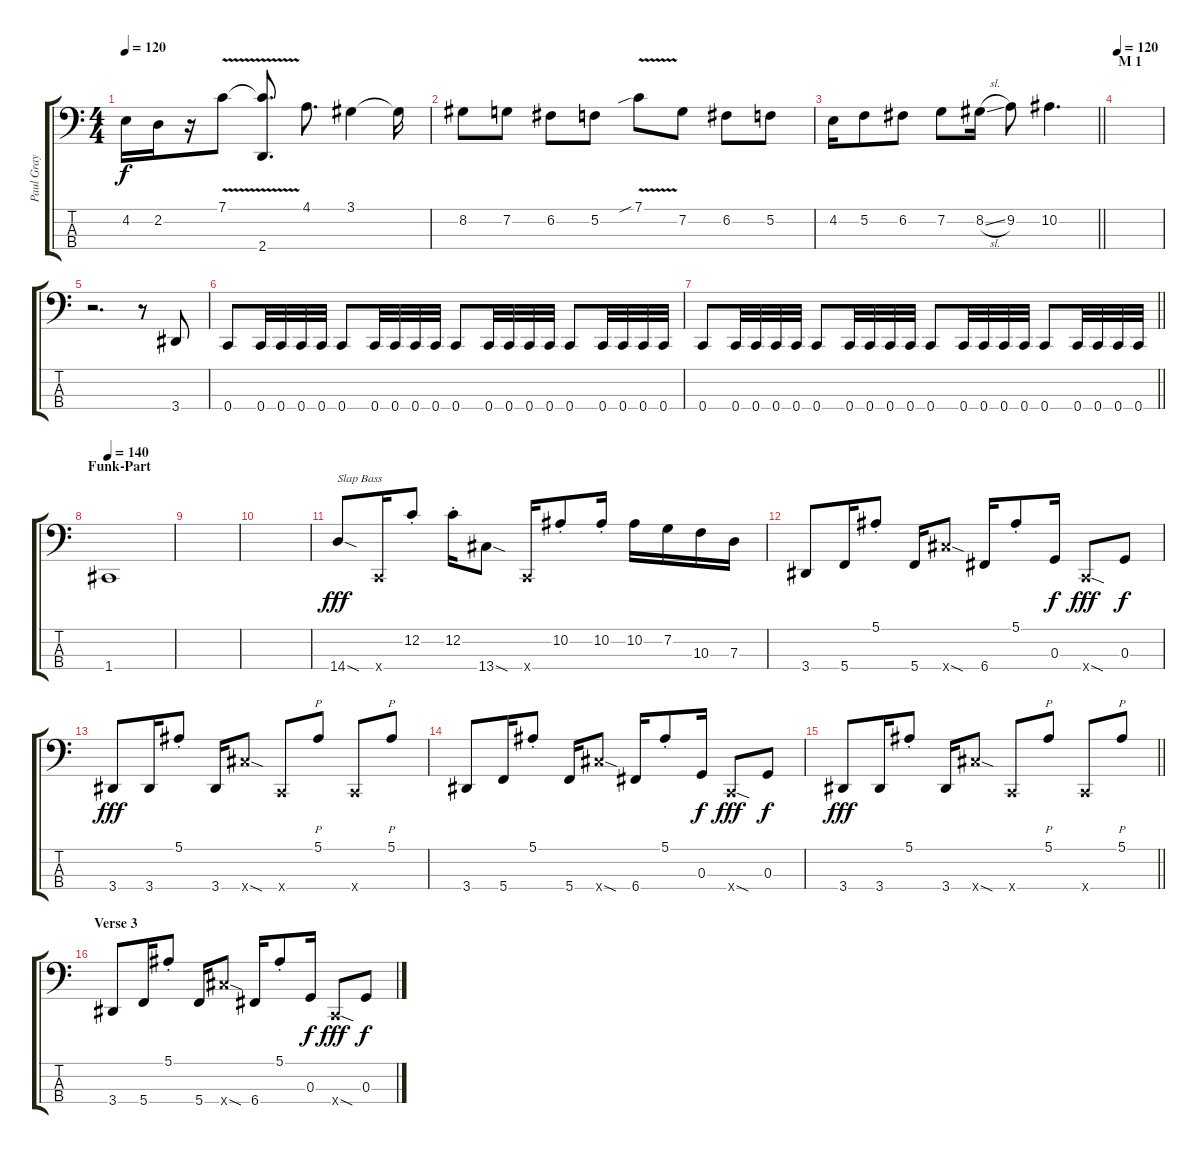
\track ("Paul Gray" "Paul Gray") {instrument slapbass2}
\staff {score tabs}
\tuning (F2 C2 G1 C1) {hide}
\ts (4 4)
\tempo 120
\clef f4
\ks c
4.2.16{dy f} 2.2.16 r.16 7.1{v}.8 (7.1{t} 2.4).8{d} 4.1.8{d} 3.1.4 3.1{t}.16 |
8.2.8 7.2.8 6.2.8 5.2.8 7.1{v sib}.8 7.2.8 6.2.8 5.2.8 |
\barLineRight lightlight
4.2.16 5.2.8 6.2.8 7.2.8 8.2{sl}.16 9.2.8 10.2.4{d} |
\section ("" "M 1")
\tempo 120
|
r.2{d} r.8 3.4.8{volume 15 instrument electricbasspick} |
0.4.8 0.4.32 0.4.32 0.4.32 0.4.32 0.4.8 0.4.32 0.4.32 0.4.32 0.4.32 0.4.8 0.4.32 0.4.32 0.4.32 0.4.32 0.4.8 0.4.32 0.4.32 0.4.32 0.4.32 |
\barLineRight lightlight
0.4.8 0.4.32 0.4.32 0.4.32 0.4.32 0.4.8 0.4.32 0.4.32 0.4.32 0.4.32 0.4.8 0.4.32 0.4.32 0.4.32 0.4.32 0.4.8 0.4.32 0.4.32 0.4.32 0.4.32 |
\section ("" "Funk-Part")
\tempo 140
1.4.1 |
|
|
14.4{sod}.8{txt "Slap Bass" dy fff volume 16 instrument slapbass1} 0.4{x}.16 12.2{st}.8 12.2{st}.16 13.4{sod}.8 0.4{x}.16 10.2{st}.8 10.2{st}.16 10.2.16 7.2.16 10.3.16 7.3.16 |
3.4.8 5.4.16 5.1{st}.8 5.4.16 13.4{sod x}.8 6.4.16 5.1{st}.8 0.3.16{dy f} 0.4{sod x}.8{dy fff} 0.3.8{dy f} |
3.4.8{dy fff} 3.4.16 5.1{st}.8 3.4.16 13.4{sod x}.8 0.4{x}.8 5.1.8{p} 0.4{x}.8 5.1.8{p} |
3.4.8 5.4.16 5.1{st}.8 5.4.16 13.4{sod x}.8 6.4.16 5.1{st}.8 0.3.16{dy f} 0.4{sod x}.8{dy fff} 0.3.8{dy f} |
\barLineRight lightlight
3.4.8{dy fff} 3.4.16 5.1{st}.8 3.4.16 13.4{sod x}.8 0.4{x}.8 5.1.8{p} 0.4{x}.8 5.1.8{p} |
\section ("" "Verse 3")
3.4.8 5.4.16 5.1{st}.8 5.4.16 13.4{sod x}.8 6.4.16 5.1{st}.8 0.3.16{dy f} 0.4{sod x}.8{dy fff} 0.3.8{dy f}
